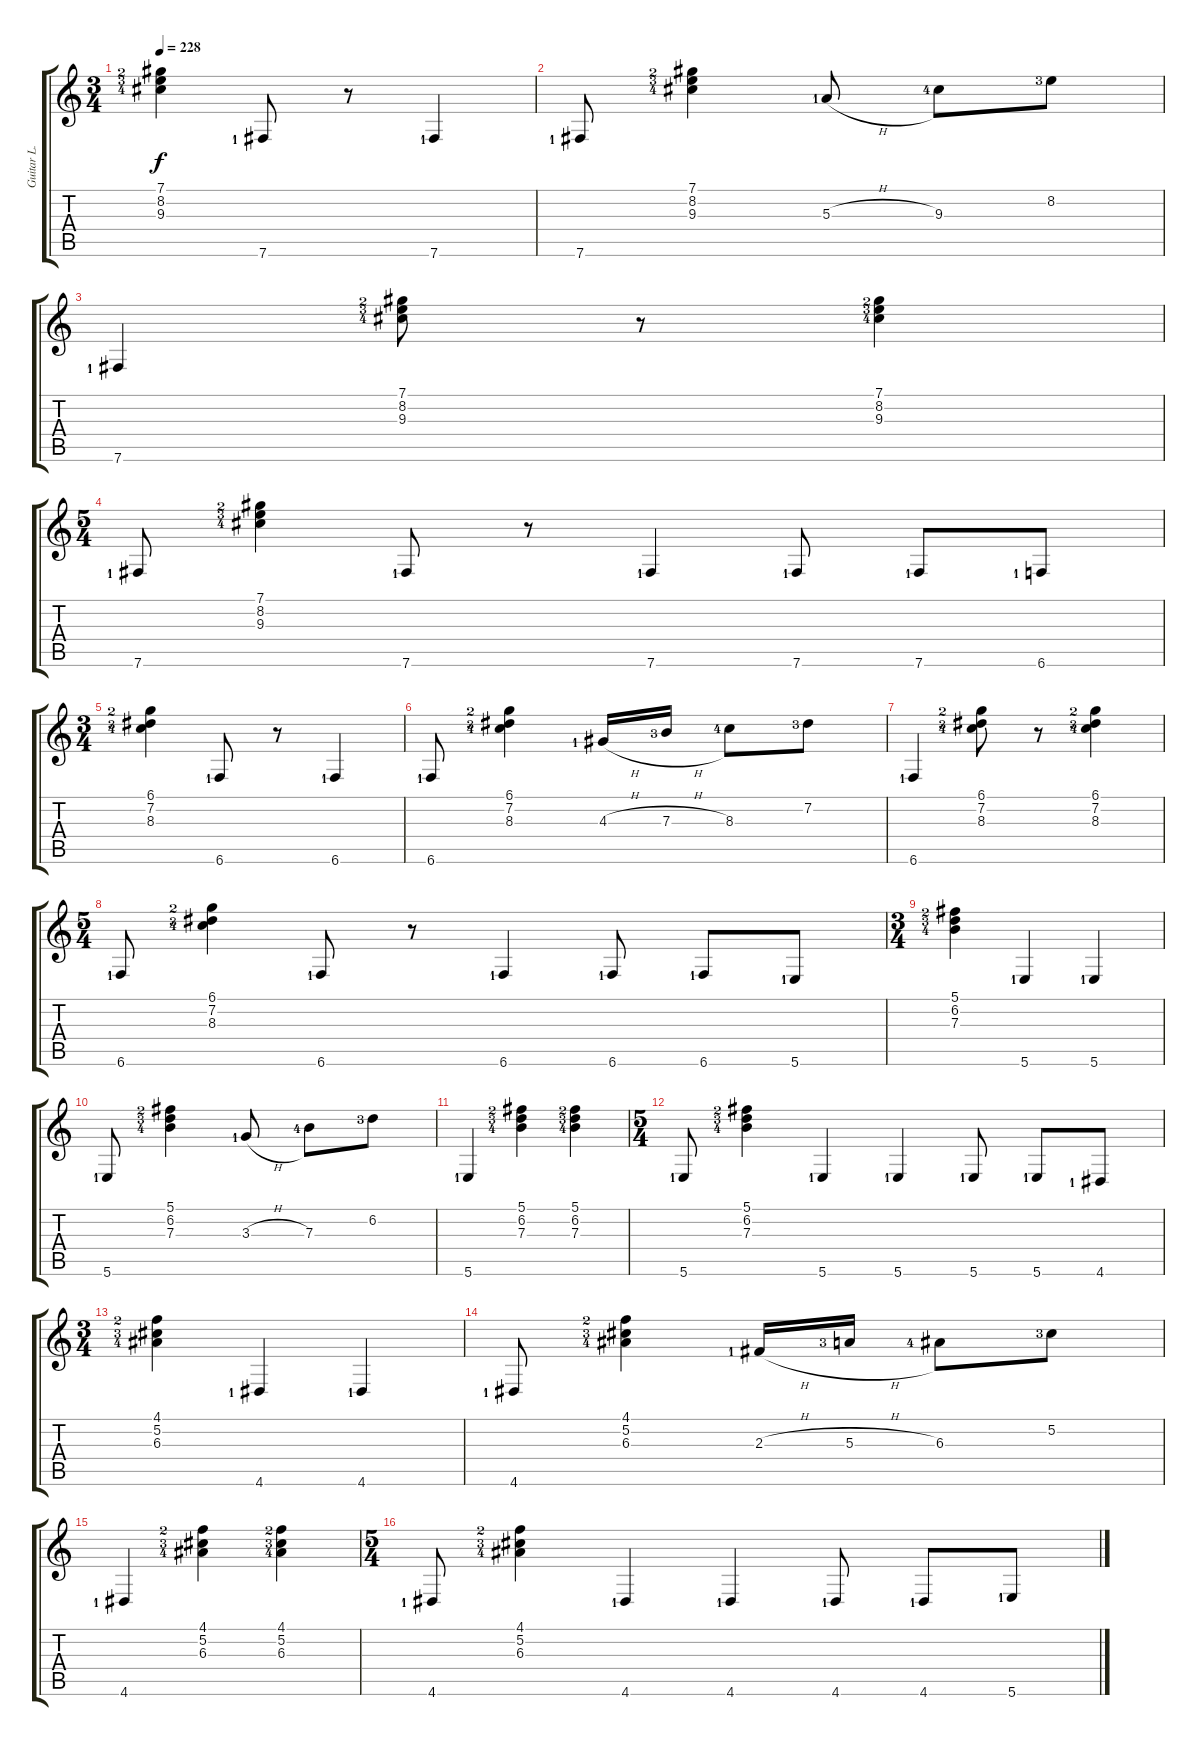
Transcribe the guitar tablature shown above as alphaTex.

\track ("Guitar L." "Guitar L.") {instrument distortionguitar}
\staff {score tabs}
\tuning (Db4 Ab3 E3 B2 Gb2 B1) {hide}
\ts (3 4)
\tempo 228
\clef g2
\ks c
(7.1{lf 3} 8.2{lf 4} 9.3{lf 5}).4{dy f} 7.6{lf 2}.8 r.8 7.6{lf 2}.4 |
7.6{lf 2}.8 (7.1{lf 3} 8.2{lf 4} 9.3{lf 5}).4 5.3{h lf 2}.8 9.3{lf 5}.8 8.2{lf 4}.8 |
7.6{lf 2}.4 (7.1{lf 3} 8.2{lf 4} 9.3{lf 5}).8 r.8 (7.1{lf 3} 8.2{lf 4} 9.3{lf 5}).4 |
\ts (5 4)
7.6{lf 2}.8 (7.1{lf 3} 8.2{lf 4} 9.3{lf 5}).4 7.6{lf 2}.8 r.8 7.6{lf 2}.4 7.6{lf 2}.8 7.6{lf 2}.8 6.6{lf 2}.8 |
\ts (3 4)
(6.1{lf 3} 7.2{lf 4} 8.3{lf 5}).4 6.6{lf 2}.8 r.8 6.6{lf 2}.4 |
6.6{lf 2}.8 (6.1{lf 3} 7.2{lf 4} 8.3{lf 5}).4 4.3{h lf 2}.16 7.3{h lf 4}.16 8.3{lf 5}.8 7.2{lf 4}.8 |
6.6{lf 2}.4 (6.1{lf 3} 7.2{lf 4} 8.3{lf 5}).8 r.8 (6.1{lf 3} 7.2{lf 4} 8.3{lf 5}).4 |
\ts (5 4)
6.6{lf 2}.8 (6.1{lf 3} 7.2{lf 4} 8.3{lf 5}).4 6.6{lf 2}.8 r.8 6.6{lf 2}.4 6.6{lf 2}.8 6.6{lf 2}.8 5.6{lf 2}.8 |
\ts (3 4)
(5.1{lf 3} 6.2{lf 4} 7.3{lf 5}).4 5.6{lf 2}.4 5.6{lf 2}.4 |
5.6{lf 2}.8 (5.1{lf 3} 6.2{lf 4} 7.3{lf 5}).4 3.3{h lf 2}.8 7.3{lf 5}.8 6.2{lf 4}.8 |
5.6{lf 2}.4 (5.1{lf 3} 6.2{lf 4} 7.3{lf 5}).4 (5.1{lf 3} 6.2{lf 4} 7.3{lf 5}).4 |
\ts (5 4)
5.6{lf 2}.8 (5.1{lf 3} 6.2{lf 4} 7.3{lf 5}).4 5.6{lf 2}.4 5.6{lf 2}.4 5.6{lf 2}.8 5.6{lf 2}.8 4.6{lf 2}.8 |
\ts (3 4)
(4.1{lf 3} 5.2{lf 4} 6.3{lf 5}).4 4.6{lf 2}.4 4.6{lf 2}.4 |
4.6{lf 2}.8 (4.1{lf 3} 5.2{lf 4} 6.3{lf 5}).4 2.3{h lf 2}.16 5.3{h lf 4}.16 6.3{lf 5}.8 5.2{lf 4}.8 |
4.6{lf 2}.4 (4.1{lf 3} 5.2{lf 4} 6.3{lf 5}).4 (4.1{lf 3} 5.2{lf 4} 6.3{lf 5}).4 |
\ts (5 4)
4.6{lf 2}.8 (4.1{lf 3} 5.2{lf 4} 6.3{lf 5}).4 4.6{lf 2}.4 4.6{lf 2}.4 4.6{lf 2}.8 4.6{lf 2}.8 5.6{lf 2}.8
